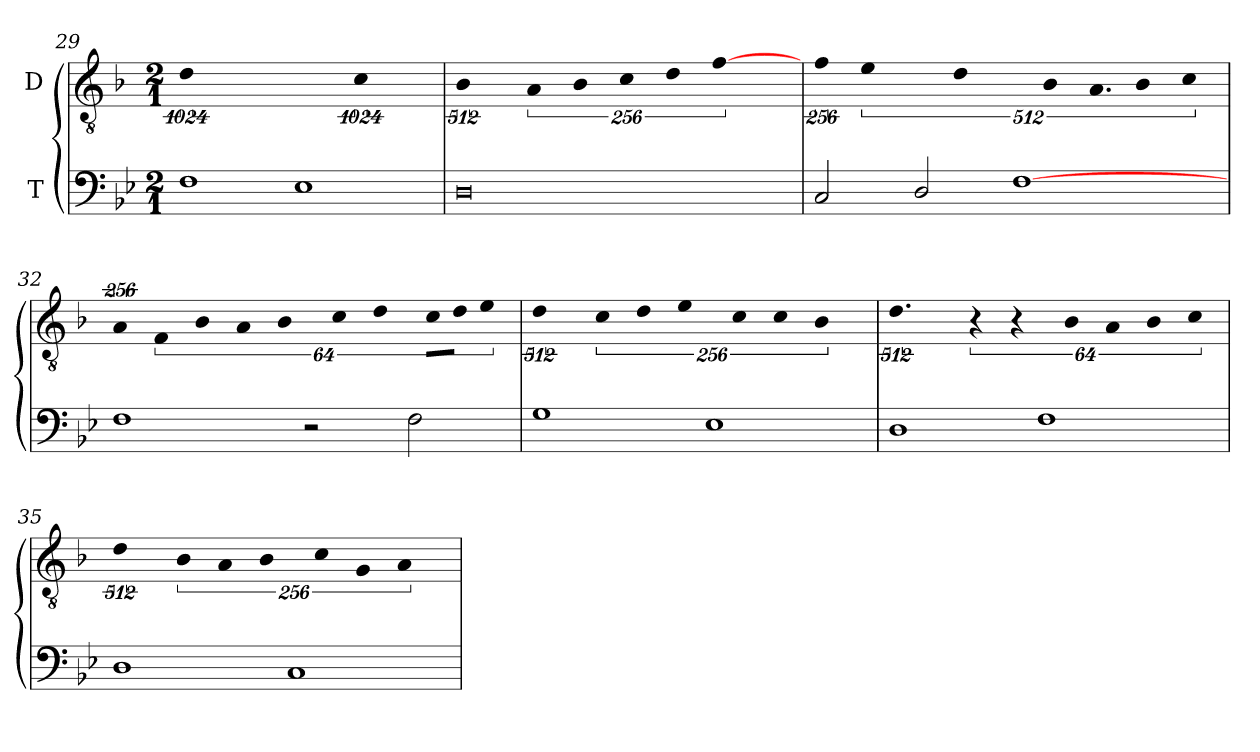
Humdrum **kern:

**kern	**kern
*part2	*part1
*staff2	*staff1
*I"T	*I"D
*clefF4	*clefGv2
*	*ITrd7c12
*k[b-e-]	*k[b-]
*B-:	*F:
*M2/1	*M2/1
=29	=29
!	!LO:N:vis=0
1Fi\	1024%1365Di\
1E-i\	.
!	!LO:N:vis=1
.	1024%683Ci\
=30	=30
!	!LO:N:vis=2
0Di/	1024%455BB-i\
!	!LO:N:vis=4
.	1024%227AAi/
!	!LO:N:vis=2
.	1024%455BB-i\
!	!LO:N:vis=4
.	256%57Ci\
!	!LO:N:vis=2
.	1024%455Di\
!	!LO:N:vis=4
.	[256%57Fi\
!!LO:LB:g=z
=31	=31
!	!LO:N:vis=4
2Ci/	1024%227Fi\
!	!LO:N:vis=2
.	1024%455Ei\
2Di/	.
!	!LO:N:vis=2
.	1024%455Di\
[1Fi\	.
!	!LO:N:vis=4
.	256%57BB-i\
!	!LO:N:vis=4.
.	1024%341AAi/
!	!LO:N:vis=8
.	512%57BB-i\
!	!LO:N:vis=4
.	256%57Ci\
=32	=32
!	!LO:N:vis=4
1Fi\	1024%227AAi/
!	!LO:N:vis=4
.	256%57FFi/
!	!LO:N:vis=4
.	1024%227BB-i\
!	!LO:N:vis=4
.	256%57AAi/
!	!LO:N:vis=4
.	1024%227BB-i\
2r	.
!	!LO:N:vis=4
.	256%57Ci\
!	!LO:N:vis=4
.	1024%227Di\
2Fi\	.
!	!LO:N:vis=8
.	512%57Ci\L
!	!LO:N:vis=8
.	512%57Di\J
!	!LO:N:vis=4
.	256%57Ei\
=33	=33
!	!LO:N:vis=2
1Gi\	1024%455Di\
!	!LO:N:vis=4
.	1024%227Ci\
!	!LO:N:vis=4
.	256%57Di\
!	!LO:N:vis=4
.	1024%227Ei\
1E-i\	.
!	!LO:N:vis=4
.	256%57Ci\
!	!LO:N:vis=2
.	1024%455Ci\
!	!LO:N:vis=4
.	256%57BB-i\
=34	=34
!	!LO:N:vis=2.
1Di/	512%341Di\
!	!LO:N:vis=4
.	256%57r
!	!LO:N:vis=4
.	1024%227r
1Fi\	.
!	!LO:N:vis=4
.	256%57BB-i\
!	!LO:N:vis=4
.	1024%227AAi/
!	!LO:N:vis=4
.	256%57BB-i\
!	!LO:N:vis=4
.	256%57Ci\
=35	=35
!	!LO:N:vis=2
1Di/	1024%455Di\
!	!LO:N:vis=4
.	1024%227BB-i\
!	!LO:N:vis=4
.	256%57AAi/
!	!LO:N:vis=4
.	1024%227BB-i\
1Ci/	.
!	!LO:N:vis=4
.	256%57Ci\
!	!LO:N:vis=4
.	1024%227GGi/
!	!LO:N:vis=2
.	128%57AAi/
=	=
*-	*-
